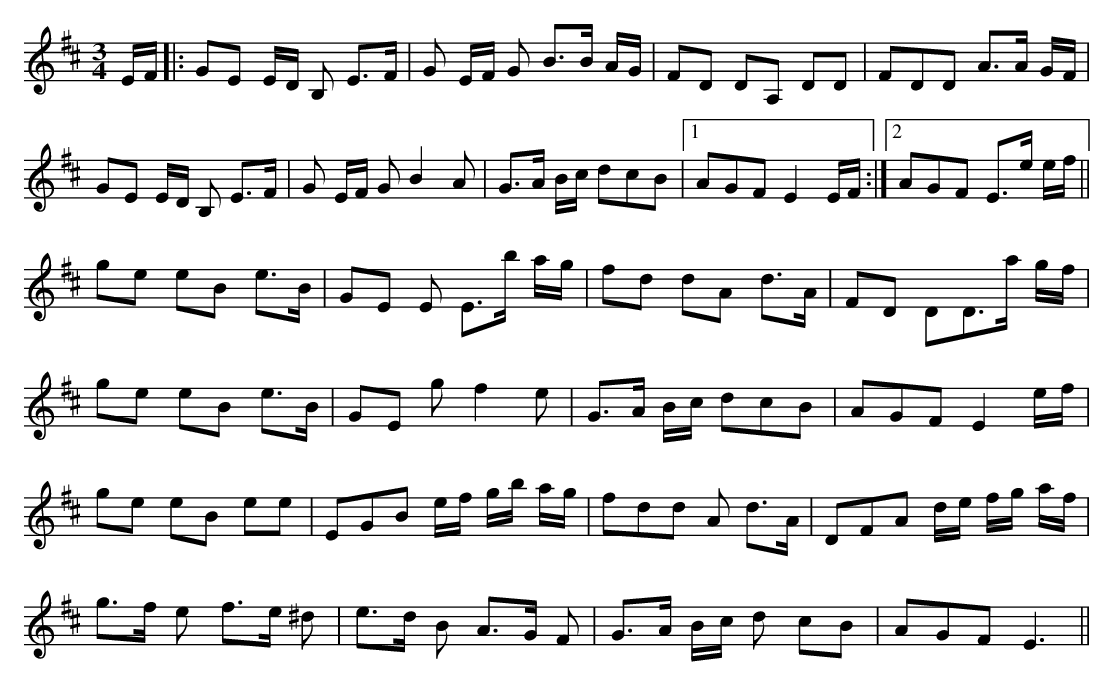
X:1
M:3/4
K:Edor
E/F/|:GE E/D/ B, E>F|G E/F/ G B>B A/G/|FD DA, DD|FDD A>A G/F/|
GE E/D/ B, E>F|G E/F/ G B2 A|G>A B/c/ dcB|1 AGF E2 E/F/:|2 AGF E>e e/f/||
ge eB e>B|GE E E>b a/g/|fd dA d>A|FD DD>a g/f/|
ge eB e>B|GE g f2 e|G>A B/c/ dcB|AGF E2 e/f/|
ge eB ee|EGB e/f/ g/b/ a/g/|fdd A d>A|DFA d/e/ f/g/ a/f/|
g>f e f>e ^d|e>d B A>G F|G>A B/c/ d cB|AGF E3||
